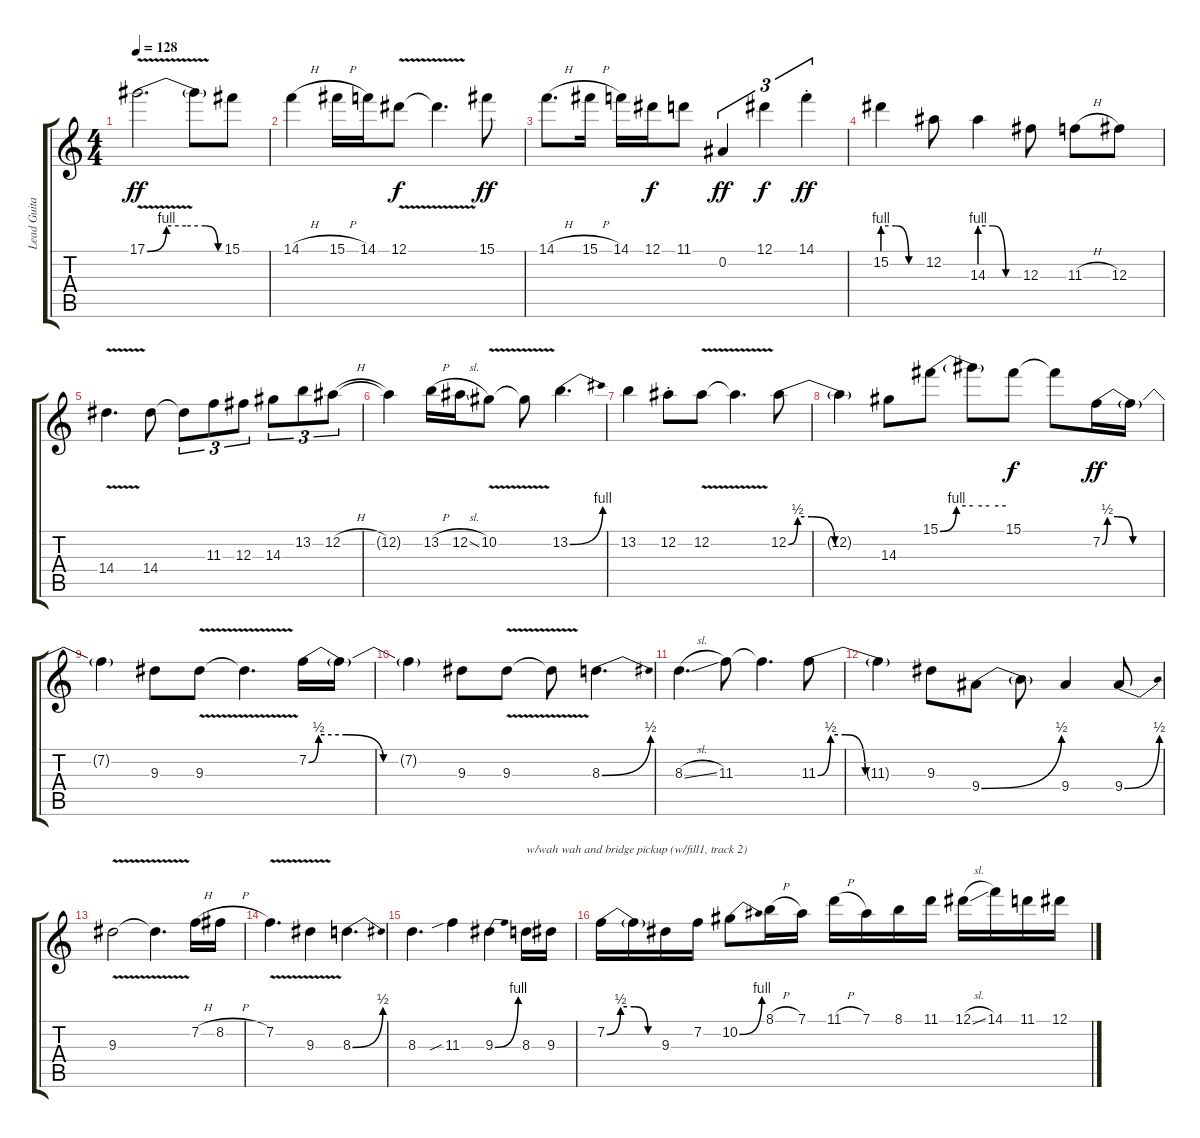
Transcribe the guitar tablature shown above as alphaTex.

\track ("Lead Guitar (Slash)" "Lead Guita") {instrument distortionguitar}
\staff {score tabs}
\tuning (Eb4 Bb3 Gb3 Db3 Ab2 Eb2) {hide}
\ts (4 4)
\tempo 128
\clef g2
\ks c
17.1{be (custom 0 0 15 4 30 4 45 4 55 0 60 0) v}.2{d dy ff} 17.1{t}.8 15.1.8 |
14.1{h}.4 15.1{h}.16 14.1.16 12.1{v}.8{dy f} 12.1{t}.4{d} 15.1.8{dy ff} |
14.1{h}.8{d} 15.1{h}.16 14.1.16 12.1.16{dy f} 11.1.8 0.2.4{tu (3 2) dy ff} 12.1.4{tu (3 2) dy f} 14.1{st}.4{tu (3 2) dy ff} |
15.2{be (custom 0 4 20 4 40 0 60 0)}.4 12.2.8 14.3{be (custom 0 4 20 4 40 0 60 0)}.4 12.3.8 11.3{h}.8 12.3.8 |
14.4{v}.4{d} 14.4.8 14.4{t}.8{tu (3 2)} 11.3.8{tu (3 2)} 12.3.8{tu (3 2)} 14.3.8{tu (3 2)} 13.2.8{tu (3 2)} 12.2{h}.8{tu (3 2)} |
12.2{t}.4 13.2{h}.16 12.2{sl}.16 10.2{v}.8 10.2{t}.8 13.2{be (bend 0 0 60 4)}.4{d} |
13.2.4 12.2{st}.8 12.2{v}.8 12.2{t}.4{d} 12.2{be (custom 0 0 6 2 15 2 30 0 45 0 60 0)}.8 |
12.2{t}.4 14.3.8 15.1{be (custom 0 0 15 4 30 4 45 4 60 4)}.8 15.1{t}.8 15.1.8{dy f} 15.1{t}.8 7.2{be (custom 0 0 5 2 15 2 30 0 45 0 60 0)}.16{dy ff} 7.2{t}.16 |
7.2{t}.4 9.3.8 9.3{v}.8 9.3{t}.4{d} 7.2{be (custom 0 0 4 2 15 2 30 0 45 0 60 0)}.16 7.2{t}.16 |
7.2{t}.4 9.3.8 9.3{v}.8 9.3{t}.8 8.3{be (bend 0 0 60 2)}.4{d} |
8.3{sl}.4{d} 11.3.8 11.3{t}.4{d} 11.3{be (custom 0 0 7 2 15 2 26 0 45 0 60 0)}.8 |
11.3{t}.4 9.3.8 9.4{be (bend 0 0 60 2)}.8 9.4{t}.8 9.4.4 9.4{be (bend 0 0 60 2)}.8 |
9.3{v}.2 9.3{t}.4{d} 7.2{h}.16 8.2{h}.16 |
7.2{v}.4{d} 9.3{v}.4 8.3{be (bend 0 0 60 2)}.4{d} |
8.3.4{d} 11.3{sib}.4 9.3{be (bend 0 0 60 4)}.4 8.3.16{txt "w/wah wah and bridge pickup (w/fill1, track 2)"} 9.3.16 |
7.2{be (custom 0 0 15 2 30 2 45 0 60 0)}.16 7.2{t}.16 9.3.16 7.2.16 10.2{be (bend 0 0 60 4)}.8 8.1{h}.16 7.1.16 11.1{h}.16 7.1.16 8.1.16 11.1.16 12.1{sl}.16 14.1.16 11.1.16 12.1.16
